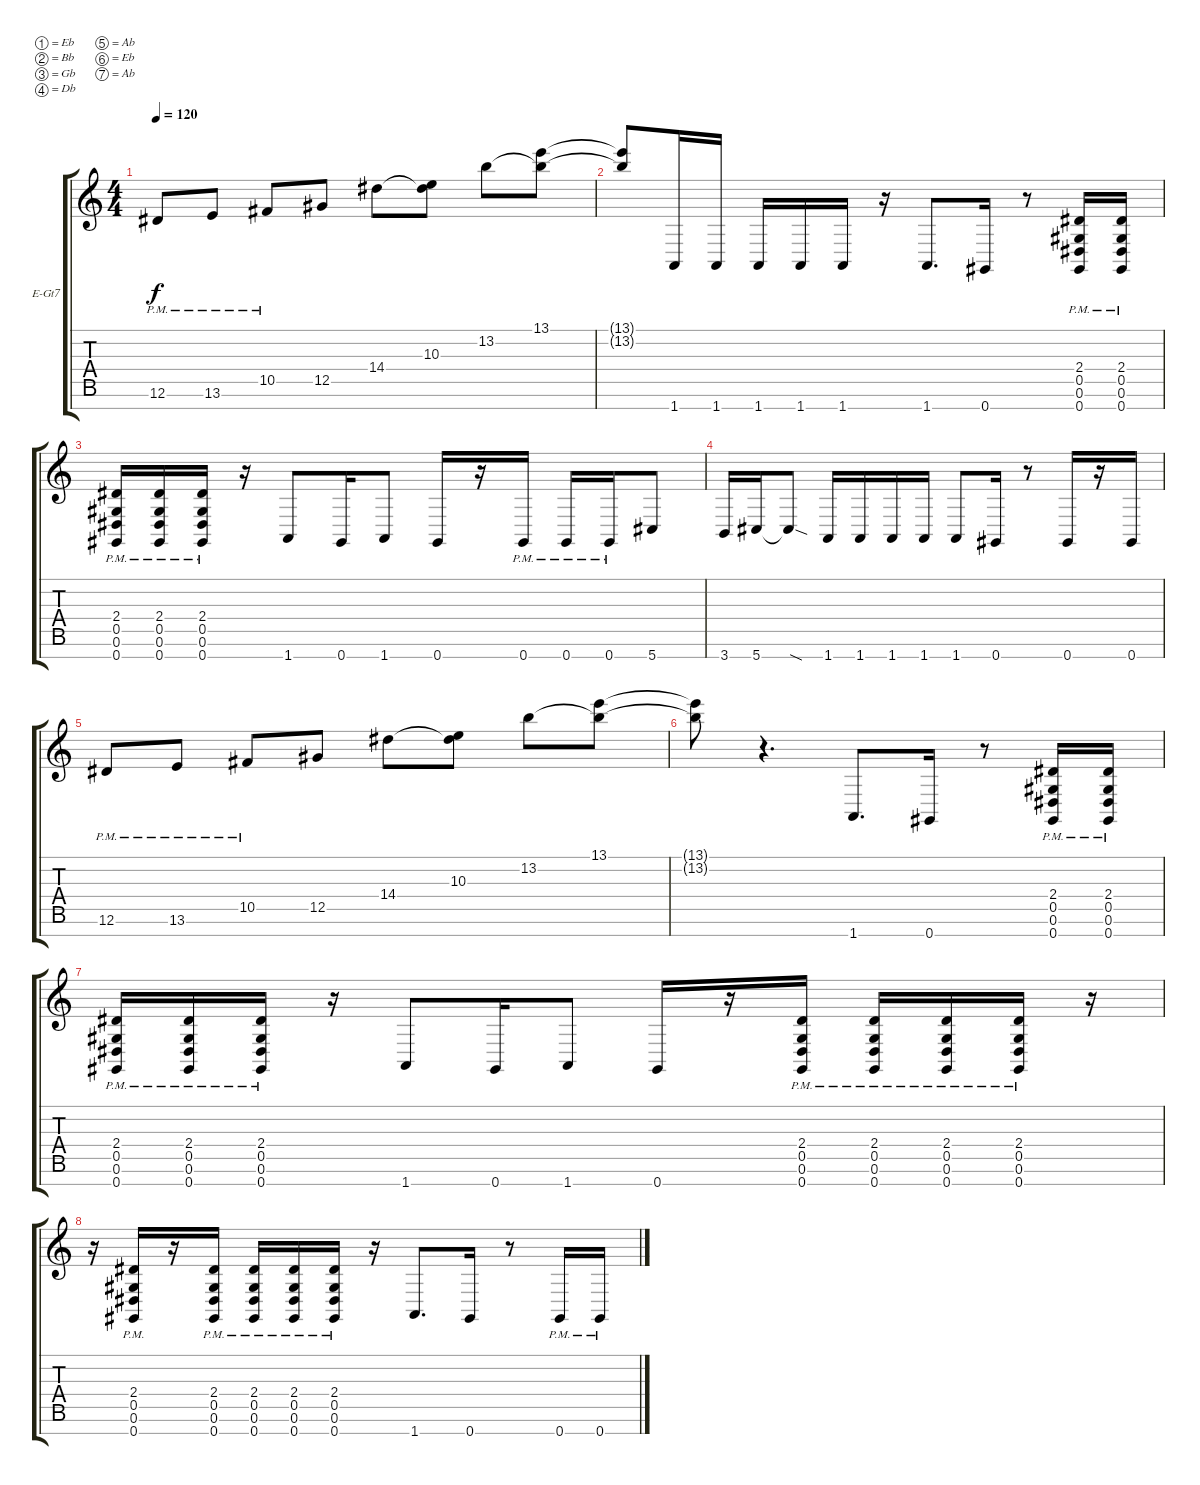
\defaultSystemsLayout 4
\bracketExtendMode groupsimilarinstruments
\firstSystemTrackNameOrientation horizontal
\otherSystemsTrackNameOrientation horizontal
\track ("Distorted Rhythm Loud" "E-Gt7") {instrument distortionguitar}
\staff {score tabs}
\tuning (Eb4 Bb3 Gb3 Db3 Ab2 Eb2 Ab1)
\ts (4 4)
\tempo 120
\clef g2
\ks c
12.6{pm}.8{dy f} 13.6{pm}.8 10.5{pm}.8 12.5.8 14.4.8 (10.3 14.4{t}).8 13.2.8 (13.1 13.2{t}).8 |
(13.2{t} 13.1{t}).8 1.7.16 1.7.16 1.7.16 1.7.16 1.7.16 r.16 1.7.8{d} 0.7.16 r.8 (0.7{pm} 0.6{pm} 0.5{pm} 2.4{pm}).16 (0.7{pm} 2.4{pm} 0.5{pm} 0.6{pm}).16 |
(0.7{pm} 2.4{pm} 0.5{pm} 0.6{pm}).16 (0.7{pm} 2.4{pm} 0.5{pm} 0.6{pm}).16 (0.7{pm} 2.4{pm} 0.5{pm} 0.6{pm}).16 r.16 1.7.8 0.7.16 1.7.8 0.7.16 r.16 0.7{pm}.16 0.7{pm}.16 0.7{pm}.16 5.7.8 |
3.7.16 5.7.16 5.7{sod t}.8 1.7.16 1.7.16 1.7.16 1.7.16 1.7.8 0.7.16 r.8 0.7.16 r.16 0.7.16 |
12.6{pm}.8 13.6{pm}.8 10.5{pm}.8 12.5.8 14.4.8 (10.3 14.4{t}).8 13.2.8 (13.1 13.2{t}).8 |
(13.2{t} 13.1{t}).8 r.4{d} 1.7.8{d} 0.7.16 r.8 (0.7{pm} 0.6{pm} 0.5{pm} 2.4{pm}).16 (0.7{pm} 2.4{pm} 0.5{pm} 0.6{pm}).16 |
(0.7{pm} 2.4{pm} 0.5{pm} 0.6{pm}).16 (0.7{pm} 2.4{pm} 0.5{pm} 0.6{pm}).16 (0.7{pm} 2.4{pm} 0.5{pm} 0.6{pm}).16 r.16 1.7.8 0.7.16 1.7.8 0.7.16 r.16 (0.7{pm} 2.4{pm} 0.5{pm} 0.6{pm}).16 (0.7{pm} 2.4{pm} 0.5{pm} 0.6{pm}).16 (0.7{pm} 2.4{pm} 0.5{pm} 0.6{pm}).16 (0.7{pm} 2.4{pm} 0.5{pm} 0.6{pm}).16 r.16 |
r.16 (0.7{pm} 0.6{pm} 0.5{pm} 2.4{pm}).16 r.16 (0.7{pm} 0.6{pm} 2.4{pm} 0.5{pm}).16 (0.7{pm} 0.6{pm} 2.4{pm} 0.5{pm}).16 (0.7{pm} 0.6{pm} 2.4{pm} 0.5{pm}).16 (0.7{pm} 0.6{pm} 2.4{pm} 0.5{pm}).16 r.16 1.7.8{d} 0.7.16 r.8 0.7{pm}.16 0.7{pm}.16
